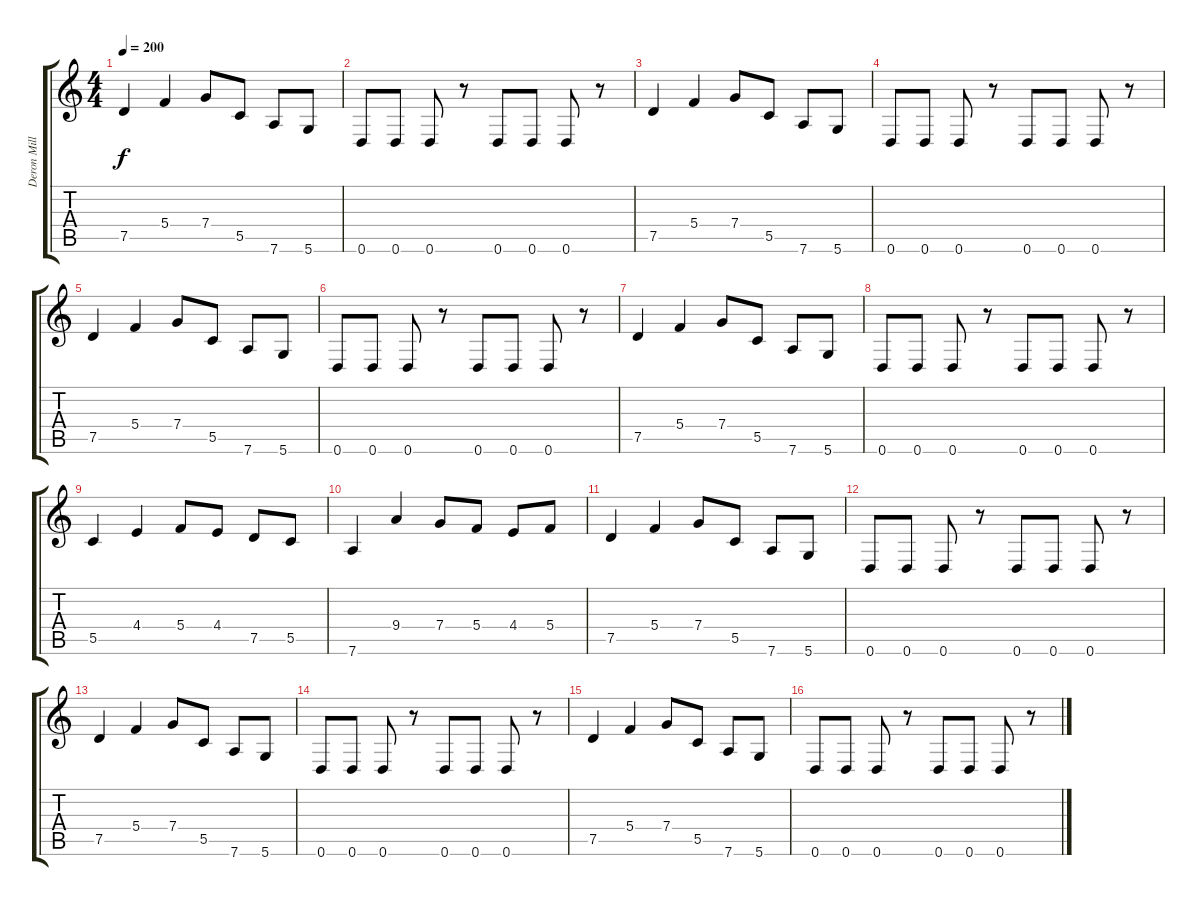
\track ("Deron Miller" "Deron Mill") {instrument distortionguitar}
\staff {score tabs}
\tuning (D4 A3 F3 C3 G2 D2) {hide}
\ts (4 4)
\tempo 200
\clef g2
\ks c
7.5.4{dy f} 5.4.4 7.4.8 5.5.8 7.6.8 5.6.8 |
0.6.8 0.6.8 0.6.8 r.8 0.6.8 0.6.8 0.6.8 r.8 |
7.5.4 5.4.4 7.4.8 5.5.8 7.6.8 5.6.8 |
0.6.8 0.6.8 0.6.8 r.8 0.6.8 0.6.8 0.6.8 r.8 |
7.5.4 5.4.4 7.4.8 5.5.8 7.6.8 5.6.8 |
0.6.8 0.6.8 0.6.8 r.8 0.6.8 0.6.8 0.6.8 r.8 |
7.5.4 5.4.4 7.4.8 5.5.8 7.6.8 5.6.8 |
0.6.8 0.6.8 0.6.8 r.8 0.6.8 0.6.8 0.6.8 r.8 |
5.5.4 4.4.4 5.4.8 4.4.8 7.5.8 5.5.8 |
7.6.4 9.4.4 7.4.8 5.4.8 4.4.8 5.4.8 |
7.5.4 5.4.4 7.4.8 5.5.8 7.6.8 5.6.8 |
0.6.8 0.6.8 0.6.8 r.8 0.6.8 0.6.8 0.6.8 r.8 |
7.5.4 5.4.4 7.4.8 5.5.8 7.6.8 5.6.8 |
0.6.8 0.6.8 0.6.8 r.8 0.6.8 0.6.8 0.6.8 r.8 |
7.5.4 5.4.4 7.4.8 5.5.8 7.6.8 5.6.8 |
0.6.8 0.6.8 0.6.8 r.8 0.6.8 0.6.8 0.6.8 r.8
